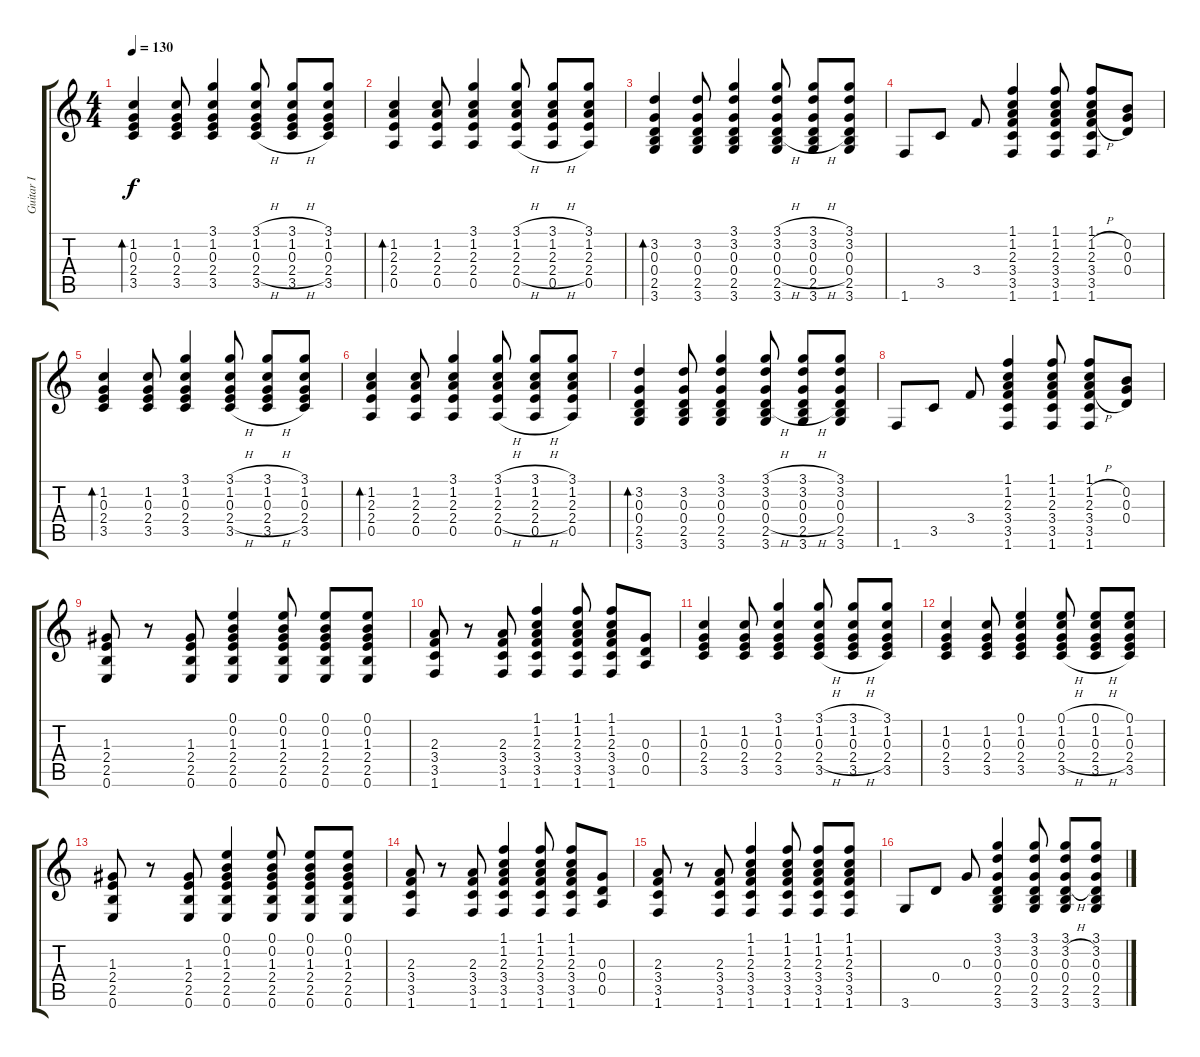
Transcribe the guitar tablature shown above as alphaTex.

\track ("Guitar I" "Guitar I") {instrument electricguitarjazz}
\staff {score tabs}
\tuning (E4 B3 G3 D3 A2 E2) {hide}
\ts (4 4)
\tempo 130
\clef g2
\ks c
(1.2 0.3 2.4 3.5).4{bd 120 dy f} (1.2 0.3 2.4 3.5).8 (3.1 1.2 0.3 2.4 3.5).4 (3.1{h} 1.2{h} 0.3{h} 2.4{h} 3.5{h}).8 (3.1{h} 1.2{h} 0.3{h} 2.4{h} 3.5{h}).8 (3.1 1.2 0.3 2.4 3.5).8 |
(1.2 2.3 2.4 0.5).4{bd 120} (1.2 2.3 2.4 0.5).8 (3.1 1.2 2.3 2.4 0.5).4 (3.1{h} 1.2{h} 2.3{h} 2.4{h} 0.5{h}).8 (3.1{h} 1.2{h} 2.3{h} 2.4{h} 0.5{h}).8 (3.1 1.2 2.3 2.4 0.5).8 |
(3.2 0.3 0.4 2.5 3.6).4{bd 120} (3.2 0.3 0.4 2.5 3.6).8 (3.1 3.2 0.3 0.4 2.5 3.6).4 (3.1{h} 3.2{h} 0.3{h} 0.4{h} 2.5{h} 3.6).8 (3.1{h} 3.2{h} 0.3{h} 0.4{h} 2.5{h} 3.6).8 (3.1 3.2 0.3 0.4 2.5 3.6).8 |
1.6.8 3.5.8 3.4.8 (1.1 1.2 2.3 3.4 3.5 1.6).4 (1.1 1.2 2.3 3.4 3.5 1.6).8 (1.1 1.2{h} 2.3{h} 3.4{h} 3.5 1.6).8 (0.2 0.3 0.4).8 |
(1.2 0.3 2.4 3.5).4{bd 120} (1.2 0.3 2.4 3.5).8 (3.1 1.2 0.3 2.4 3.5).4 (3.1{h} 1.2{h} 0.3{h} 2.4{h} 3.5{h}).8 (3.1{h} 1.2{h} 0.3{h} 2.4{h} 3.5{h}).8 (3.1 1.2 0.3 2.4 3.5).8 |
(1.2 2.3 2.4 0.5).4{bd 120} (1.2 2.3 2.4 0.5).8 (3.1 1.2 2.3 2.4 0.5).4 (3.1{h} 1.2{h} 2.3{h} 2.4{h} 0.5{h}).8 (3.1{h} 1.2{h} 2.3{h} 2.4{h} 0.5{h}).8 (3.1 1.2 2.3 2.4 0.5).8 |
(3.2 0.3 0.4 2.5 3.6).4{bd 120} (3.2 0.3 0.4 2.5 3.6).8 (3.1 3.2 0.3 0.4 2.5 3.6).4 (3.1{h} 3.2{h} 0.3{h} 0.4{h} 2.5{h} 3.6).8 (3.1{h} 3.2{h} 0.3{h} 0.4{h} 2.5{h} 3.6).8 (3.1 3.2 0.3 0.4 2.5 3.6).8 |
1.6.8 3.5.8 3.4.8 (1.1 1.2 2.3 3.4 3.5 1.6).4 (1.1 1.2 2.3 3.4 3.5 1.6).8 (1.1 1.2{h} 2.3{h} 3.4{h} 3.5 1.6).8 (0.2 0.3 0.4).8 |
(1.3 2.4 2.5 0.6).8 r.8 (1.3 2.4 2.5 0.6).8 (0.1 0.2 1.3 2.4 2.5 0.6).4 (0.1 0.2 1.3 2.4 2.5 0.6).8 (0.1 0.2 1.3 2.4 2.5 0.6).8 (0.1 0.2 1.3 2.4 2.5 0.6).8 |
(2.3 3.4 3.5 1.6).8 r.8 (2.3 3.4 3.5 1.6).8 (1.1 1.2 2.3 3.4 3.5 1.6).4 (1.1 1.2 2.3 3.4 3.5 1.6).8 (1.1 1.2 2.3 3.4 3.5 1.6).8 (0.3 0.4 0.5).8 |
(1.2 0.3 2.4 3.5).4 (1.2 0.3 2.4 3.5).8 (3.1 1.2 0.3 2.4 3.5).4 (3.1{h} 1.2{h} 0.3{h} 2.4{h} 3.5{h}).8 (3.1{h} 1.2{h} 0.3{h} 2.4{h} 3.5{h}).8 (3.1 1.2 0.3 2.4 3.5).8 |
(1.2 0.3 2.4 3.5).4 (1.2 0.3 2.4 3.5).8 (0.1 1.2 0.3 2.4 3.5).4 (0.1{h} 1.2{h} 0.3{h} 2.4{h} 3.5{h}).8 (0.1{h} 1.2{h} 0.3{h} 2.4{h} 3.5{h}).8 (0.1 1.2 0.3 2.4 3.5).8 |
(1.3 2.4 2.5 0.6).8 r.8 (1.3 2.4 2.5 0.6).8 (0.1 0.2 1.3 2.4 2.5 0.6).4 (0.1 0.2 1.3 2.4 2.5 0.6).8 (0.1 0.2 1.3 2.4 2.5 0.6).8 (0.1 0.2 1.3 2.4 2.5 0.6).8 |
(2.3 3.4 3.5 1.6).8 r.8 (2.3 3.4 3.5 1.6).8 (1.1 1.2 2.3 3.4 3.5 1.6).4 (1.1 1.2 2.3 3.4 3.5 1.6).8 (1.1 1.2 2.3 3.4 3.5 1.6).8 (0.3 0.4 0.5).8 |
(2.3 3.4 3.5 1.6).8 r.8 (2.3 3.4 3.5 1.6).8 (1.1 1.2 2.3 3.4 3.5 1.6).4 (1.1 1.2 2.3 3.4 3.5 1.6).8 (1.1 1.2 2.3 3.4 3.5 1.6).8 (1.1 1.2 2.3 3.4 3.5 1.6).8 |
3.6.8 0.4.8 0.3.8 (3.1 3.2 0.3 0.4 2.5 3.6).4 (3.1 3.2 0.3 0.4 2.5 3.6).8 (3.1 3.2{h} 0.3{h} 0.4{h} 2.5 3.6).8 (3.1 3.2 0.3 0.4 2.5 3.6).8
